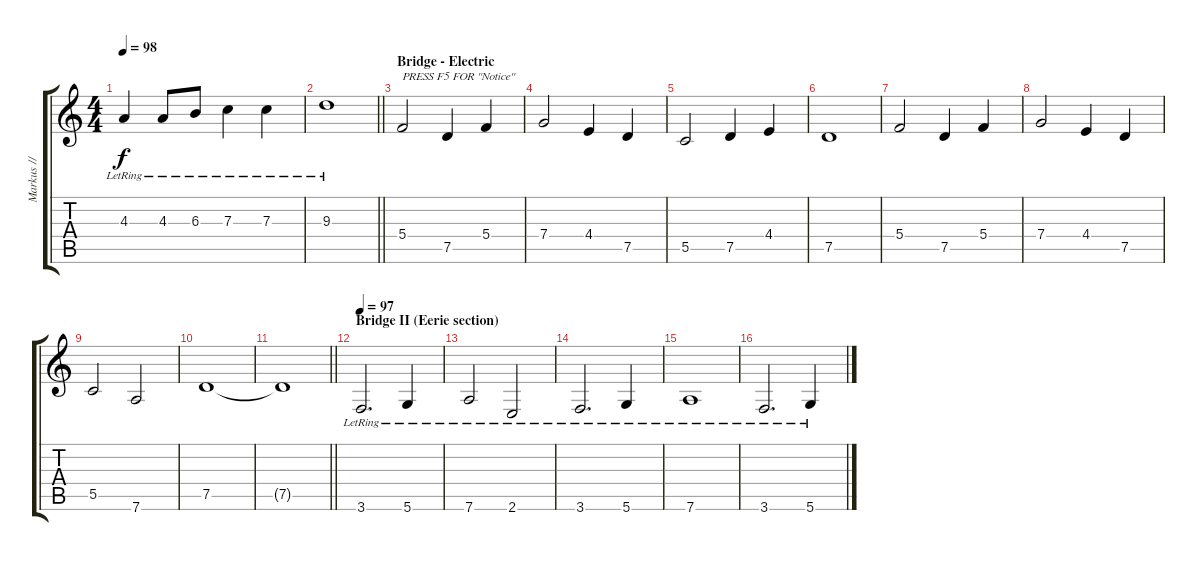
\track ("Markus // Acoustic" "Markus // ") {instrument distortionguitar}
\staff {score tabs}
\tuning (D4 A3 F3 C3 G2 D2) {hide}
\ts (4 4)
\tempo 98
\clef g2
\ks c
4.3{lr}.4{dy f} 4.3{lr}.8 6.3{lr}.8 7.3{lr}.4 7.3{lr}.4 |
\barLineRight lightlight
9.3{lr}.1 |
\section ("" "Bridge - Electric")
5.4.2{txt "PRESS F5 FOR \"Notice\"" volume 13 instrument distortionguitar} 7.5.4 5.4.4 |
7.4.2 4.4.4 7.5.4 |
5.5.2 7.5.4 4.4.4 |
7.5.1 |
5.4.2 7.5.4 5.4.4 |
7.4.2 4.4.4 7.5.4 |
5.5.2 7.6.2 |
7.5.1 |
\barLineRight lightlight
7.5{t}.1 |
\section ("" "Bridge II (Eerie section)")
\tempo 97
3.6{lr}.2{d} 5.6{lr}.4 |
7.6{lr}.2 2.6{lr}.2 |
3.6{lr}.2{d} 5.6{lr}.4 |
7.6{lr}.1 |
3.6{lr}.2{d} 5.6{lr}.4
